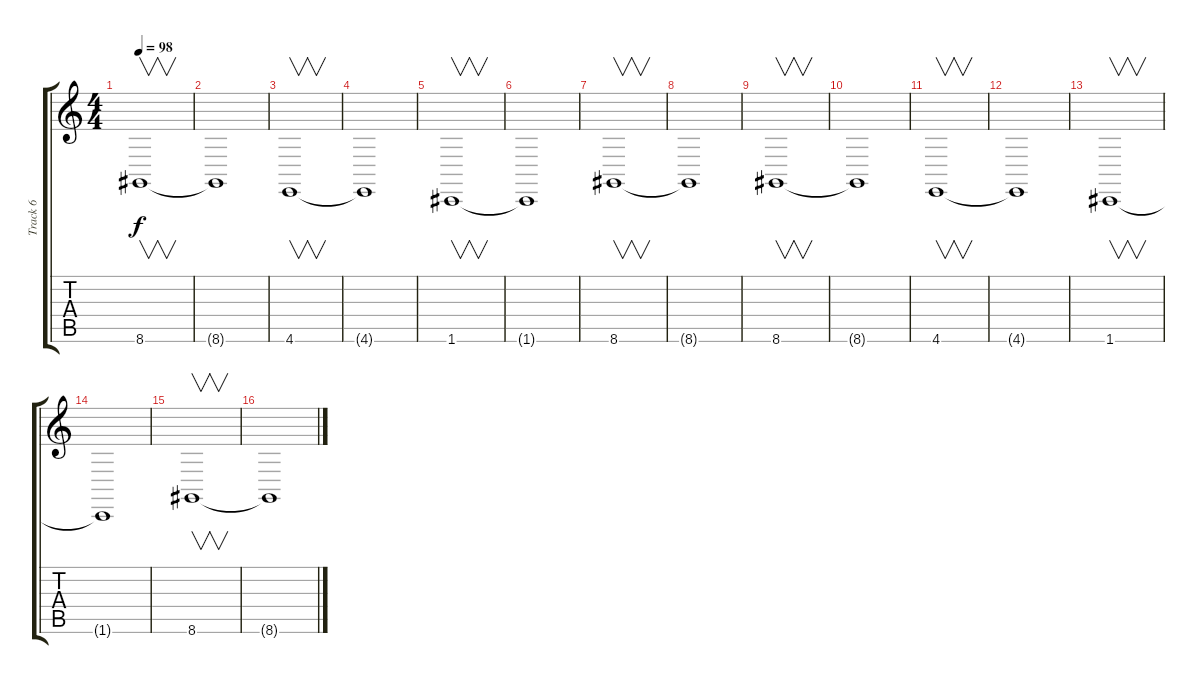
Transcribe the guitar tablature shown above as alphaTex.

\track ("Track 6" "Track 6") {instrument pad4choir}
\staff {score tabs}
\tuning (D4 A3 F3 C3 G2 C2) {hide}
\ts (4 4)
\tempo 98
\clef g2
\ks c
8.6.1{v dy f} |
8.6{t}.1 |
4.6.1{v} |
4.6{t}.1 |
1.6.1{v} |
1.6{t}.1 |
8.6.1{v} |
8.6{t}.1 |
8.6.1{v} |
8.6{t}.1 |
4.6.1{v} |
4.6{t}.1 |
1.6.1{v} |
1.6{t}.1 |
8.6.1{v} |
8.6{t}.1
